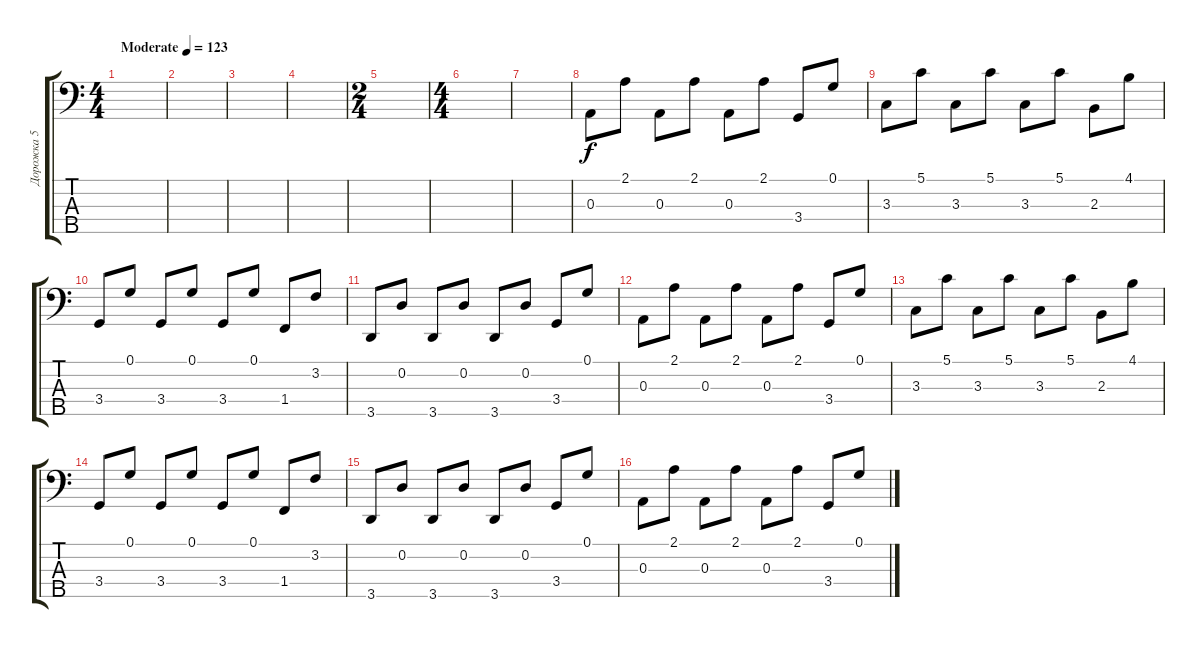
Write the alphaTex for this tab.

\track ("Дорожка 5" "Дорожка 5") {instrument synthbass1}
\staff {score tabs}
\tuning (G2 D2 A1 E1 B0) {hide}
\ts (4 4)
\tempo (123 "Moderate")
\clef f4
\ks c
|
|
|
|
\ts (2 4)
|
\ts (4 4)
|
|
0.3.8 2.1.8 0.3.8 2.1.8 0.3.8 2.1.8 3.4.8 0.1.8 |
3.3.8 5.1.8 3.3.8 5.1.8 3.3.8 5.1.8 2.3.8 4.1.8 |
3.4.8 0.1.8 3.4.8 0.1.8 3.4.8 0.1.8 1.4.8 3.2.8 |
3.5.8 0.2.8 3.5.8 0.2.8 3.5.8 0.2.8 3.4.8 0.1.8 |
0.3.8 2.1.8 0.3.8 2.1.8 0.3.8 2.1.8 3.4.8 0.1.8 |
3.3.8 5.1.8 3.3.8 5.1.8 3.3.8 5.1.8 2.3.8 4.1.8 |
3.4.8 0.1.8 3.4.8 0.1.8 3.4.8 0.1.8 1.4.8 3.2.8 |
3.5.8 0.2.8 3.5.8 0.2.8 3.5.8 0.2.8 3.4.8 0.1.8 |
0.3.8 2.1.8 0.3.8 2.1.8 0.3.8 2.1.8 3.4.8 0.1.8
